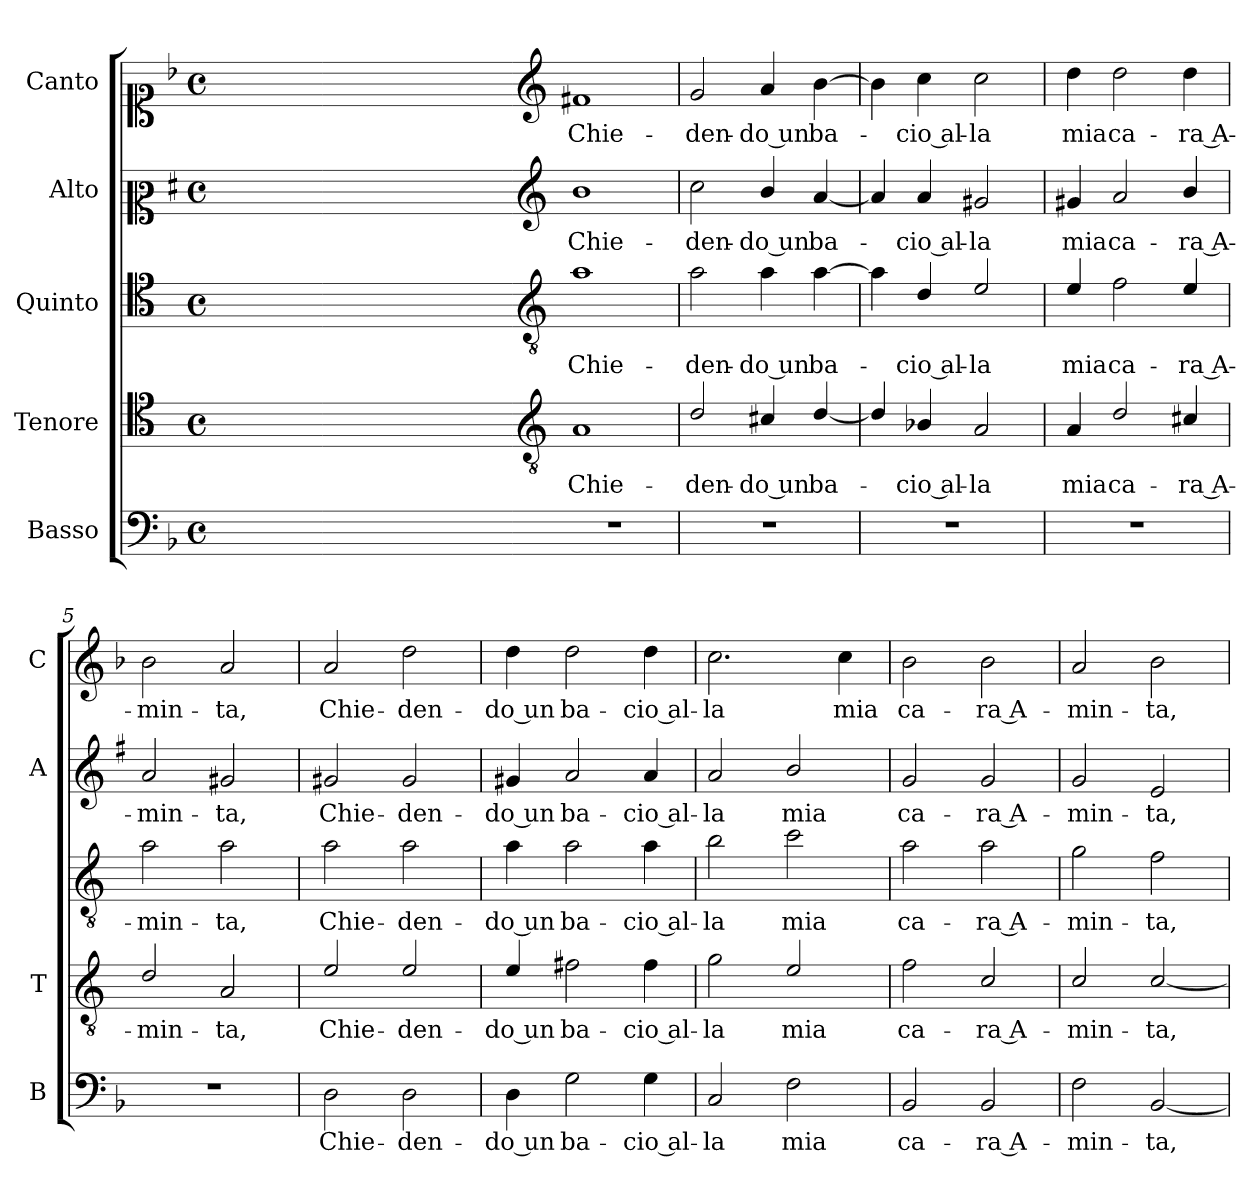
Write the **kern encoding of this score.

**kern	**text	**kern	**text	**kern	**text	**kern	**text	**kern	**text
*part5	*part5	*part4	*part4	*part3	*part3	*part2	*part2	*part1	*part1
*staff5	*staff5	*staff4	*staff4	*staff3	*staff3	*staff2	*staff2	*staff1	*staff1
*I"Basso	*	*I"Tenore	*	*I"Quinto	*	*I"Alto	*	*I"Canto	*
*I'B	*	*I'T	*	*	*	*I'A	*	*I'C	*
*clefF4	*	*clefC4	*	*clefC4	*	*clefC2	*	*clefC1	*
*	*	*ITrd4c7	*	*ITrd4c7	*	*ITrd1c2	*	*	*
*k[b-]	*	*k[b-]	*	*k[b-]	*	*k[b-]	*	*k[b-]	*
*F:	*	*F:	*	*F:	*	*F:	*	*F:	*
*M4/4	*	*M4/4	*	*M4/4	*	*M4/4	*	*M4/4	*
*met(c)	*	*met(c)	*	*met(c)	*	*met(c)	*	*met(c)	*
=	=	=	=	=	=	=	=	=	=
1ryy	.	1ryy	.	1ryy	.	1ryy	.	1ryy	.
=1X-	=1X-	=1X-	=1X-	=1X-	=1X-	=1X-	=1X-	=1X-	=1X-
4ryy	.	4ryy	.	4ryy	.	4ryy	.	4ryy	.
4ryy	.	4ryy	.	4ryy	.	4ryy	.	4ryy	.
4ryy	.	4ryy	.	4ryy	.	4ryy	.	4ryy	.
4ryy	.	4ryy	.	4ryy	.	4ryy	.	4ryy	.
=1-	=1-	=1-	=1-	=1-	=1-	=1-	=1-	=1-	=1-
*	*	*clefGv2	*	*clefGv2	*	*clefG2	*	*clefG2	*
!	!	!	!LO:LY:b	!	!LO:LY:b	!	!LO:LY:b	!	!LO:LY:b
1r	.	1D	Chie-	1d	Chie-	1a	Chie-	1f#X	Chie-
=2	=2	=2	=2	=2	=2	=2	=2	=2	=2
!	!	!	!LO:LY:b	!	!LO:LY:b	!	!LO:LY:b	!	!LO:LY:b
1r	.	2G/	-den-	2d\	-den-	2b-\	-den-	2g/	-den-
!	!	!	!LO:LY:b	!	!LO:LY:b	!	!LO:LY:b	!	!LO:LY:b
.	.	4F#X/	-do un	4d\	-do un	4a/	-do un	4a/	-do un
!	!	!	!LO:LY:b	!	!LO:LY:b	!	!LO:LY:b	!	!LO:LY:b
.	.	[4G/	ba-	[4d\	ba-	[4g/	ba-	[4b-\	ba-
=3	=3	=3	=3	=3	=3	=3	=3	=3	=3
1r	.	4G/]	.	4d\]	.	4g/]	.	4b-\]	.
!	!	!	!LO:LY:b	!	!LO:LY:b	!	!LO:LY:b	!	!LO:LY:b
.	.	4E-X/	-cio al-	4G/	-cio al-	4g/	-cio al-	4cc\	-cio al-
!	!	!	!LO:LY:b	!	!LO:LY:b	!	!LO:LY:b	!	!LO:LY:b
.	.	2D/	-la	2A/	-la	2f#X/	-la	2cc\	-la
=4	=4	=4	=4	=4	=4	=4	=4	=4	=4
!	!	!	!LO:LY:b	!	!LO:LY:b	!	!LO:LY:b	!	!LO:LY:b
1r	.	4D/	mia	4A/	mia	4f#X/	mia	4dd\	mia
!	!	!	!LO:LY:b	!	!LO:LY:b	!	!LO:LY:b	!	!LO:LY:b
.	.	2G/	ca-	2B-\	ca-	2g/	ca-	2dd\	ca-
!	!	!	!LO:LY:b	!	!LO:LY:b	!	!LO:LY:b	!	!LO:LY:b
.	.	4F#X/	-ra A-	4A/	-ra A-	4a/	-ra A-	4dd\	-ra A-
=5	=5	=5	=5	=5	=5	=5	=5	=5	=5
!	!	!	!LO:LY:b	!	!LO:LY:b	!	!LO:LY:b	!	!LO:LY:b
1r	.	2G/	-min-	2d\	-min-	2g/	-min-	2b-\	-min-
!	!	!	!LO:LY:b	!	!LO:LY:b	!	!LO:LY:b	!	!LO:LY:b
.	.	2D/	-ta,	2d\	-ta,	2f#X/	-ta,	2a/	-ta,
=6	=6	=6	=6	=6	=6	=6	=6	=6	=6
!	!LO:LY:b	!	!LO:LY:b	!	!LO:LY:b	!	!LO:LY:b	!	!LO:LY:b
2D\	Chie-	2A/	Chie-	2d\	Chie-	2f#X/	Chie-	2a/	Chie-
!	!LO:LY:b	!	!LO:LY:b	!	!LO:LY:b	!	!LO:LY:b	!	!LO:LY:b
2D\	-den-	2A/	-den-	2d\	-den-	2f#/	-den-	2dd\	-den-
!!LO:LB:g=z
=7	=7	=7	=7	=7	=7	=7	=7	=7	=7
!	!LO:LY:b	!	!LO:LY:b	!	!LO:LY:b	!	!LO:LY:b	!	!LO:LY:b
4D\	-do un	4A/	-do un	4d\	-do un	4f#X/	-do un	4dd\	-do un
!	!LO:LY:b	!	!LO:LY:b	!	!LO:LY:b	!	!LO:LY:b	!	!LO:LY:b
2G\	ba-	2Bn\	ba-	2d\	ba-	2g/	ba-	2dd\	ba-
!	!LO:LY:b	!	!LO:LY:b	!	!LO:LY:b	!	!LO:LY:b	!	!LO:LY:b
4G\	-cio al-	4B\	-cio al-	4d\	-cio al-	4g/	-cio al-	4dd\	-cio al-
=8	=8	=8	=8	=8	=8	=8	=8	=8	=8
!	!LO:LY:b	!	!LO:LY:b	!	!LO:LY:b	!	!LO:LY:b	!	!LO:LY:b
2C/	-la	2c\	-la	2e\	-la	2g/	-la	2.cc\	-la
!	!LO:LY:b	!	!LO:LY:b	!	!LO:LY:b	!	!LO:LY:b	!	!
2F\	mia	2A/	mia	2f\	mia	2a/	mia	.	.
!	!	!	!	!	!	!	!	!	!LO:LY:b
.	.	.	.	.	.	.	.	4cc\	mia
=9	=9	=9	=9	=9	=9	=9	=9	=9	=9
!	!LO:LY:b	!	!LO:LY:b	!	!LO:LY:b	!	!LO:LY:b	!	!LO:LY:b
2BB-/	ca-	2B-\	ca-	2d\	ca-	2f/	ca-	2b-\	ca-
!	!LO:LY:b	!	!LO:LY:b	!	!LO:LY:b	!	!LO:LY:b	!	!LO:LY:b
2BB-/	-ra A-	2F/	-ra A-	2d\	-ra A-	2f/	-ra A-	2b-\	-ra A-
=10	=10	=10	=10	=10	=10	=10	=10	=10	=10
!	!LO:LY:b	!	!LO:LY:b	!	!LO:LY:b	!	!LO:LY:b	!	!LO:LY:b
2F\	-min-	2F/	-min-	2c\	-min-	2f/	-min-	2a/	-min-
!	!LO:LY:b	!	!LO:LY:b	!	!LO:LY:b	!	!LO:LY:b	!	!LO:LY:b
[2BB-/	-ta,	[2F/	-ta,	2B-\	-ta,	2d/	-ta,	2b-\	-ta,
=	=	=	=	=	=	=	=	=	=
*-	*-	*-	*-	*-	*-	*-	*-	*-	*-
